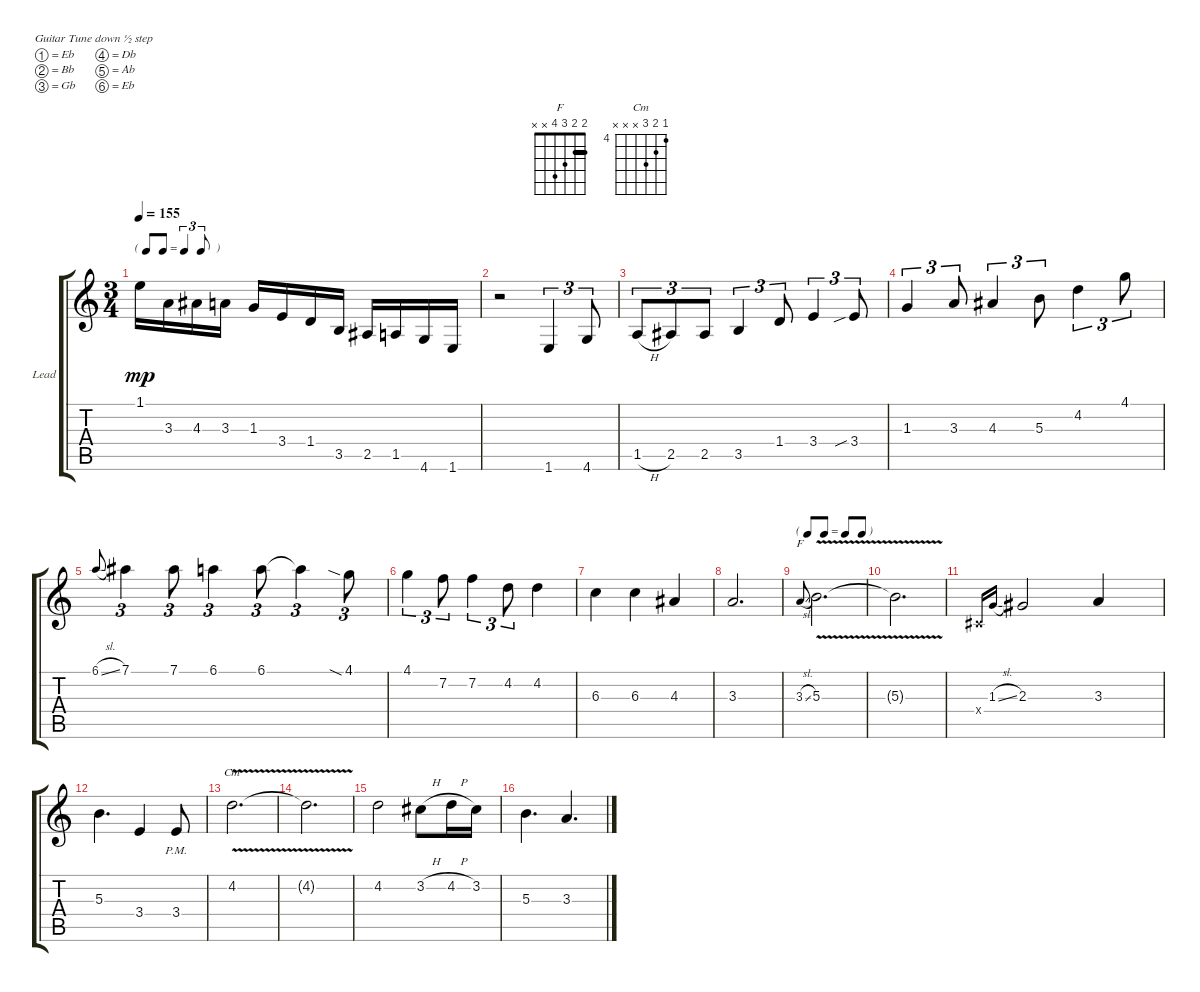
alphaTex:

\defaultSystemsLayout 4
\bracketExtendMode groupsimilarinstruments
\firstSystemTrackNameOrientation horizontal
\otherSystemsTrackNameOrientation horizontal
\track ("Lead" "Lead") {multiBarRest instrument overdrivenguitar}
\staff {score tabs}
\tuning (Eb4 Bb3 Gb3 Db3 Ab2 Eb2)
\chord ("F" 2 2 3 4 x x) {barre 2}
\chord ("Cm" 4 5 6 x x x) {firstfret 4}
\ts (3 4)
\tf triplet8th
\tempo 155
\clef g2
\ks c
1.1.16{dy mp} 3.3.16 4.3.16 3.3.16 1.3.16 3.4.16 1.4.16 3.5.16 2.5.16 1.5.16 4.6.16 1.6.16 |
r.2 1.6.4{tu (3 2)} 4.6.8{tu (3 2)} |
1.5{h}.8{tu (3 2)} 2.5.8{tu (3 2)} 2.5.8{tu (3 2)} 3.5.4{tu (3 2)} 1.4.8{tu (3 2)} 3.4.4{tu (3 2)} 3.4{sib}.8{tu (3 2)} |
1.3.4{tu (3 2)} 3.3.8{tu (3 2)} 4.3.4{tu (3 2)} 5.3.8{tu (3 2)} 4.2.4{tu (3 2)} 4.1.8{tu (3 2)} |
6.1{sl}.8{gr onbeat} 7.1.4{tu (3 2)} 7.1.8{tu (3 2)} 6.1.4{tu (3 2)} 6.1.8{tu (3 2)} 6.1{t}.4{tu (3 2)} 4.1{sia}.8{tu (3 2)} |
4.1.4{tu (3 2)} 7.2.8{tu (3 2)} 7.2.4{tu (3 2)} 4.2.8{tu (3 2)} 4.2.4 |
6.3.4 6.3.4 4.3.4 |
3.3.2{d} |
\tf none
3.3{sl}.8{ch "F" gr onbeat} 5.3{v}.2{d} |
5.3{v t}.2{d} |
0.4{x}.16{gr onbeat} 1.3{sl}.16{gr onbeat} 2.3.2 3.3.4 |
5.3.4{d} 3.4.4 3.4{pm}.8 |
4.2{v}.2{d ch "Cm"} |
4.2{v t}.2{d} |
4.2.2 3.2{h}.8 4.2{h}.16 3.2.16 |
5.3.4{d} 3.3.4{d}
